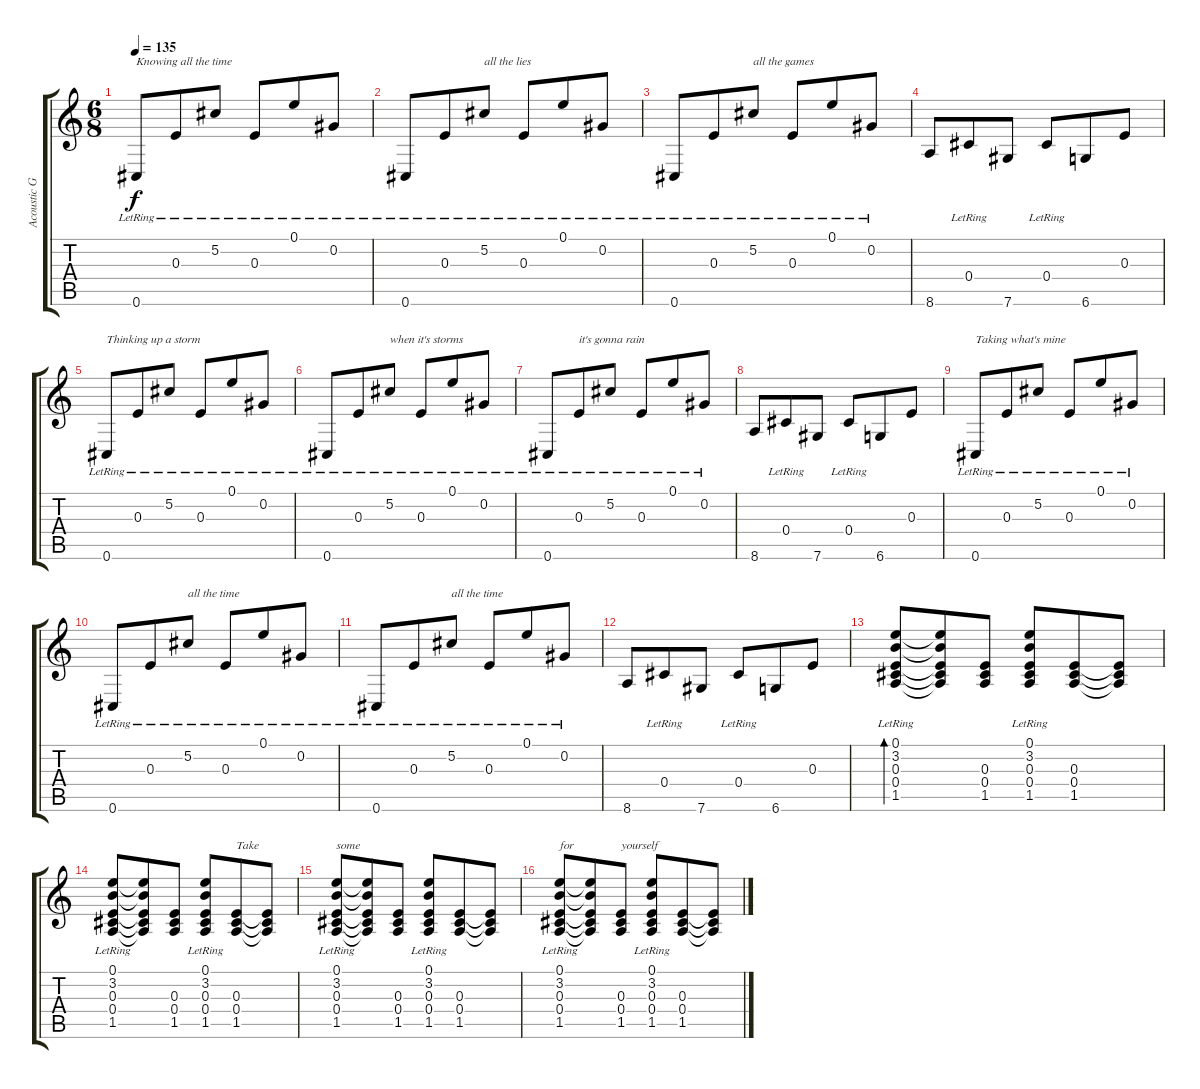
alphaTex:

\track ("Acoustic Guitar" "Acoustic G") {instrument acousticguitarsteel}
\staff {score tabs}
\tuning (E4 Ab3 E3 Db3 Ab2 Db2) {hide}
\ts (6 8)
\tempo 135
\clef g2
\ks c
0.6{lr}.8{txt "Knowing all the time" dy f} 0.3{lr}.8 5.2{lr}.8 0.3{lr}.8 0.1{lr}.8 0.2{lr}.8 |
0.6{lr}.8 0.3{lr}.8 5.2{lr}.8{txt "all the lies"} 0.3{lr}.8 0.1{lr}.8 0.2{lr}.8 |
0.6{lr}.8 0.3{lr}.8 5.2{lr}.8{txt "all the games"} 0.3{lr}.8 0.1{lr}.8 0.2{lr}.8 |
8.6.8 0.4{lr}.8 7.6.8 0.4{lr}.8 6.6.8 0.3.8 |
0.6{lr}.8{txt "Thinking up a storm"} 0.3{lr}.8 5.2{lr}.8 0.3{lr}.8 0.1{lr}.8 0.2{lr}.8 |
0.6{lr}.8 0.3{lr}.8 5.2{lr}.8{txt "when it's storms"} 0.3{lr}.8 0.1{lr}.8 0.2{lr}.8 |
0.6{lr}.8 0.3{lr}.8{txt "it's gonna rain"} 5.2{lr}.8 0.3{lr}.8 0.1{lr}.8 0.2{lr}.8 |
8.6.8 0.4{lr}.8 7.6.8 0.4{lr}.8 6.6.8 0.3.8 |
0.6{lr}.8{txt "Taking what's mine"} 0.3{lr}.8 5.2{lr}.8 0.3{lr}.8 0.1{lr}.8 0.2{lr}.8 |
0.6{lr}.8 0.3{lr}.8 5.2{lr}.8{txt "all the time"} 0.3{lr}.8 0.1{lr}.8 0.2{lr}.8 |
0.6{lr}.8 0.3{lr}.8 5.2{lr}.8{txt "all the time"} 0.3{lr}.8 0.1{lr}.8 0.2{lr}.8 |
8.6.8 0.4{lr}.8 7.6.8 0.4{lr}.8 6.6.8 0.3.8 |
(0.1{lr} 3.2{lr} 0.3{lr} 0.4{lr} 1.5{lr}).8{bd 60} (0.1{t} 3.2{t} 0.3{t} 0.4{t} 1.5{t}).8 (0.3 0.4 1.5).8 (0.1{lr} 3.2{lr} 0.3 0.4 1.5).8 (0.3 0.4 1.5).8 (0.3{t} 0.4{t} 1.5{t}).8 |
(0.1{lr} 3.2{lr} 0.3 0.4 1.5).8 (0.1{t} 3.2{t} 0.3{t} 0.4{t} 1.5{t}).8 (0.3 0.4 1.5).8 (0.1{lr} 3.2{lr} 0.3 0.4 1.5).8 (0.3 0.4 1.5).8{txt "Take"} (0.3{t} 0.4{t} 1.5{t}).8 |
(0.1{lr} 3.2{lr} 0.3 0.4 1.5).8{txt "some"} (0.1{t} 3.2{t} 0.3{t} 0.4{t} 1.5{t}).8 (0.3 0.4 1.5).8 (0.1{lr} 3.2{lr} 0.3 0.4 1.5).8 (0.3 0.4 1.5).8 (0.3{t} 0.4{t} 1.5{t}).8 |
(0.1{lr} 3.2{lr} 0.3 0.4 1.5).8{txt "for"} (0.1{t} 3.2{t} 0.3{t} 0.4{t} 1.5{t}).8 (0.3 0.4 1.5).8{txt "yourself"} (0.1{lr} 3.2{lr} 0.3 0.4 1.5).8 (0.3 0.4 1.5).8 (0.3{t} 0.4{t} 1.5{t}).8
